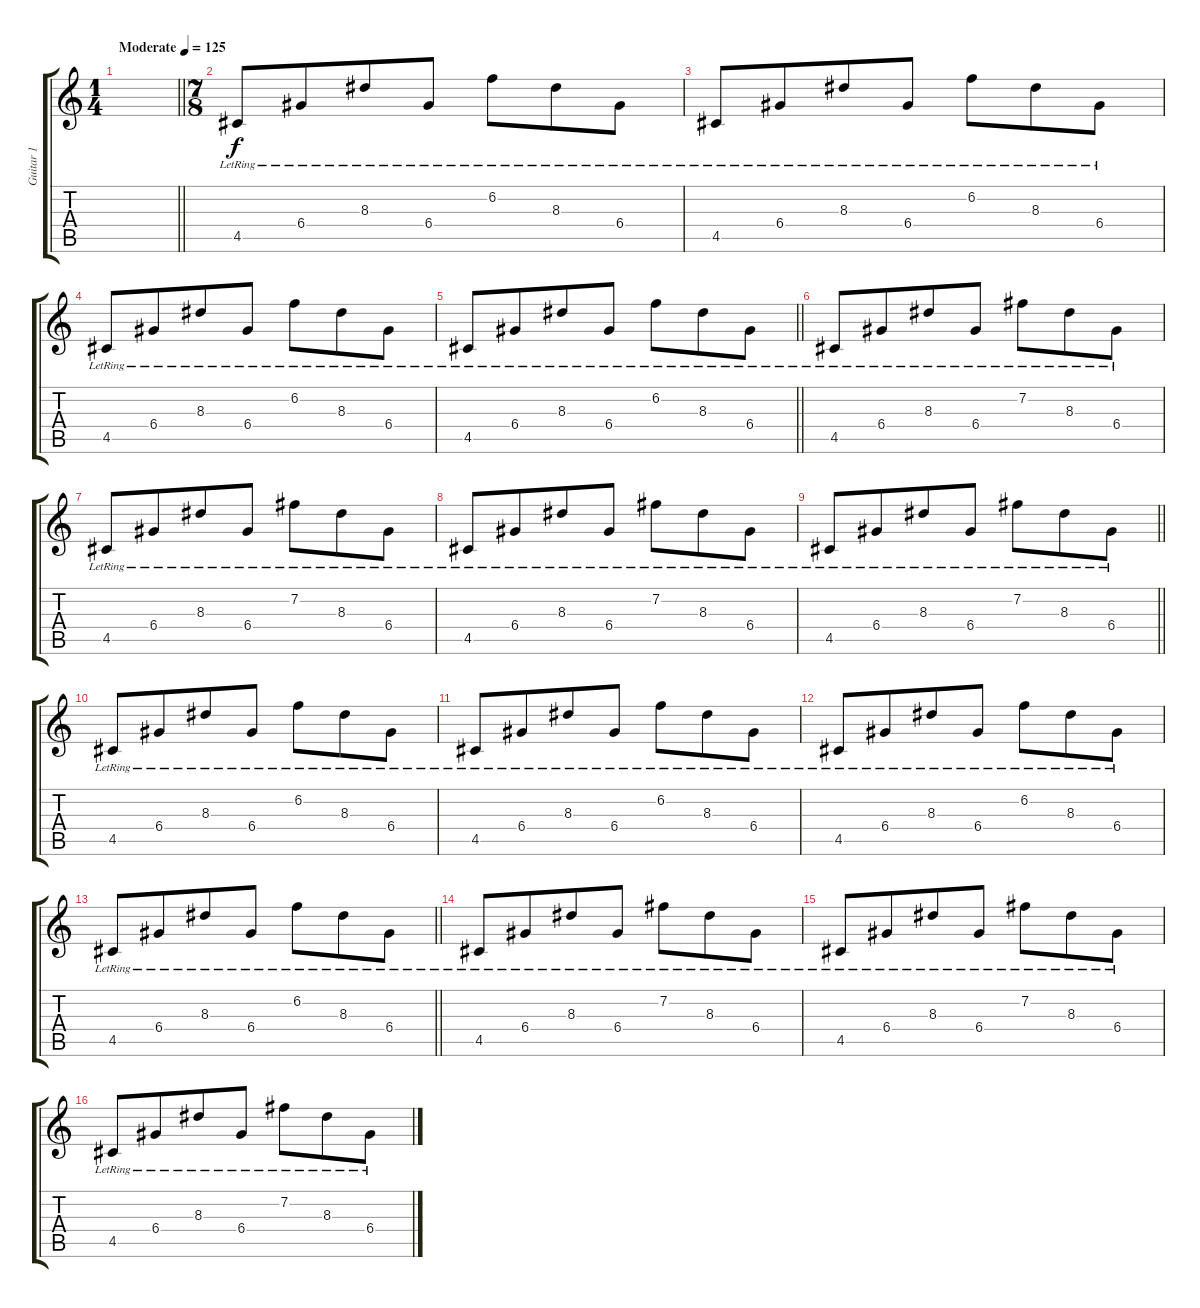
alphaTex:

\track ("Guitar 1" "Guitar 1") {instrument electricguitarjazz}
\staff {score tabs}
\tuning (E4 B3 G3 D3 A2 D2) {hide}
\ts (1 4)
\tempo (125 "Moderate")
\clef g2
\barLineRight lightlight
\ks c
|
\ts (7 8)
4.5{lr}.8 6.4{lr}.8 8.3{lr}.8 6.4{lr}.8 6.2{lr}.8 8.3{lr}.8 6.4{lr}.8 |
4.5{lr}.8 6.4{lr}.8 8.3{lr}.8 6.4{lr}.8 6.2{lr}.8 8.3{lr}.8 6.4{lr}.8 |
4.5{lr}.8 6.4{lr}.8 8.3{lr}.8 6.4{lr}.8 6.2{lr}.8 8.3{lr}.8 6.4{lr}.8 |
\barLineRight lightlight
4.5{lr}.8 6.4{lr}.8 8.3{lr}.8 6.4{lr}.8 6.2{lr}.8 8.3{lr}.8 6.4{lr}.8 |
4.5{lr}.8 6.4{lr}.8 8.3{lr}.8 6.4{lr}.8 7.2{lr}.8 8.3{lr}.8 6.4{lr}.8 |
4.5{lr}.8 6.4{lr}.8 8.3{lr}.8 6.4{lr}.8 7.2{lr}.8 8.3{lr}.8 6.4{lr}.8 |
4.5{lr}.8 6.4{lr}.8 8.3{lr}.8 6.4{lr}.8 7.2{lr}.8 8.3{lr}.8 6.4{lr}.8 |
\barLineRight lightlight
4.5{lr}.8 6.4{lr}.8 8.3{lr}.8 6.4{lr}.8 7.2{lr}.8 8.3{lr}.8 6.4{lr}.8 |
4.5{lr}.8 6.4{lr}.8 8.3{lr}.8 6.4{lr}.8 6.2{lr}.8 8.3{lr}.8 6.4{lr}.8 |
4.5{lr}.8 6.4{lr}.8 8.3{lr}.8 6.4{lr}.8 6.2{lr}.8 8.3{lr}.8 6.4{lr}.8 |
4.5{lr}.8 6.4{lr}.8 8.3{lr}.8 6.4{lr}.8 6.2{lr}.8 8.3{lr}.8 6.4{lr}.8 |
\barLineRight lightlight
4.5{lr}.8 6.4{lr}.8 8.3{lr}.8 6.4{lr}.8 6.2{lr}.8 8.3{lr}.8 6.4{lr}.8 |
4.5{lr}.8 6.4{lr}.8 8.3{lr}.8 6.4{lr}.8 7.2{lr}.8 8.3{lr}.8 6.4{lr}.8 |
4.5{lr}.8 6.4{lr}.8 8.3{lr}.8 6.4{lr}.8 7.2{lr}.8 8.3{lr}.8 6.4{lr}.8 |
4.5{lr}.8 6.4{lr}.8 8.3{lr}.8 6.4{lr}.8 7.2{lr}.8 8.3{lr}.8 6.4{lr}.8
